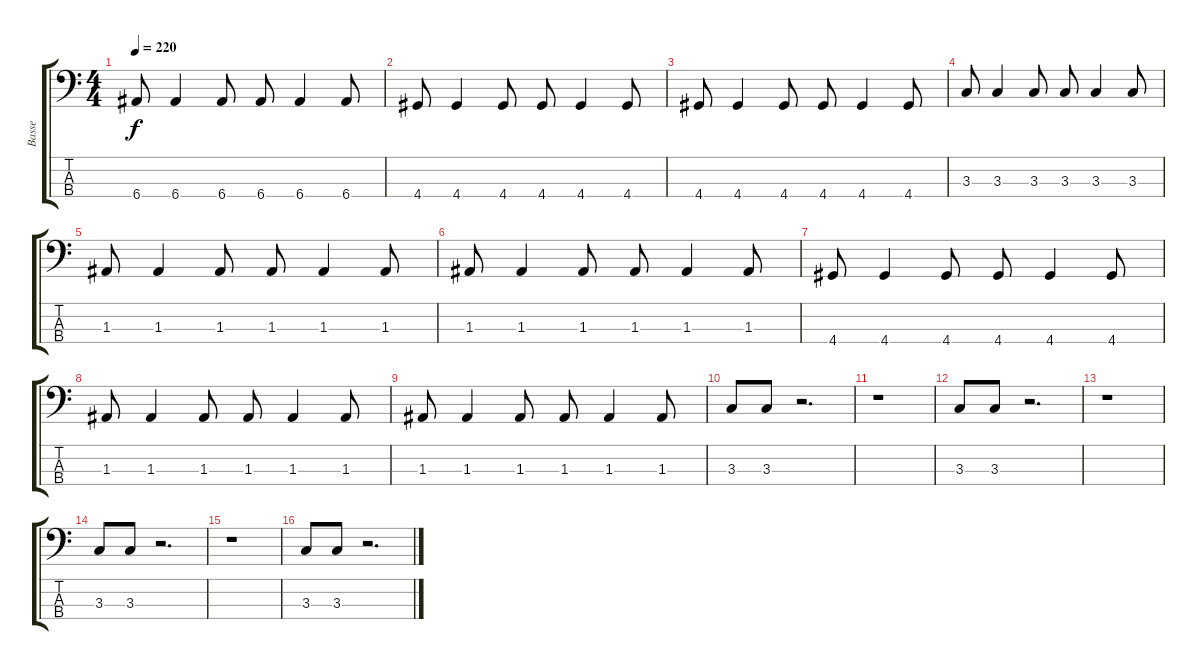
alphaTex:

\track ("Basse" "Basse") {instrument electricbassfinger}
\staff {score tabs}
\tuning (G2 D2 A1 E1) {hide}
\ts (4 4)
\tempo 220
\clef f4
\ks c
6.4.8{dy f} 6.4.4 6.4.8 6.4.8 6.4.4 6.4.8 |
4.4.8 4.4.4 4.4.8 4.4.8 4.4.4 4.4.8 |
4.4.8 4.4.4 4.4.8 4.4.8 4.4.4 4.4.8 |
3.3.8 3.3.4 3.3.8 3.3.8 3.3.4 3.3.8 |
1.3.8 1.3.4 1.3.8 1.3.8 1.3.4 1.3.8 |
1.3.8 1.3.4 1.3.8 1.3.8 1.3.4 1.3.8 |
4.4.8 4.4.4 4.4.8 4.4.8 4.4.4 4.4.8 |
1.3.8 1.3.4 1.3.8 1.3.8 1.3.4 1.3.8 |
1.3.8 1.3.4 1.3.8 1.3.8 1.3.4 1.3.8 |
3.3.8 3.3.8 r.2{d} |
r.1 |
3.3.8 3.3.8 r.2{d} |
r.1 |
3.3.8 3.3.8 r.2{d} |
r.1 |
3.3.8 3.3.8 r.2{d}
